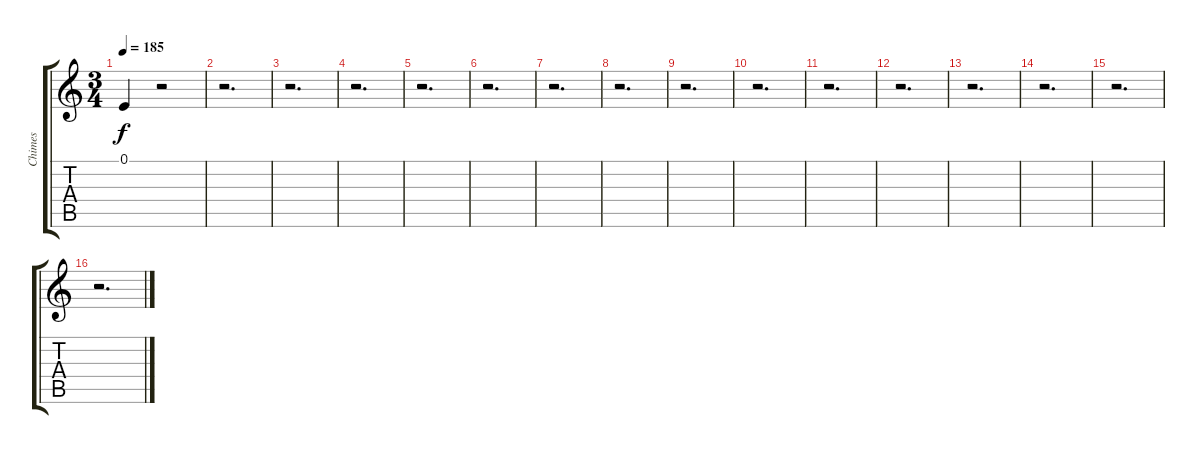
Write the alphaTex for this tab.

\track ("Chimes" "Chimes") {instrument tubularbells}
\staff {score tabs}
\tuning (E4 B3 G3 D3 A2 E2) {hide}
\ts (3 4)
\tempo 185
\clef g2
\ks c
0.1.4{dy f} r.2 |
r.2{d} |
r.2{d} |
r.2{d} |
r.2{d} |
r.2{d} |
r.2{d} |
r.2{d} |
r.2{d} |
r.2{d} |
r.2{d} |
r.2{d} |
r.2{d} |
r.2{d} |
r.2{d} |
r.2{d}
